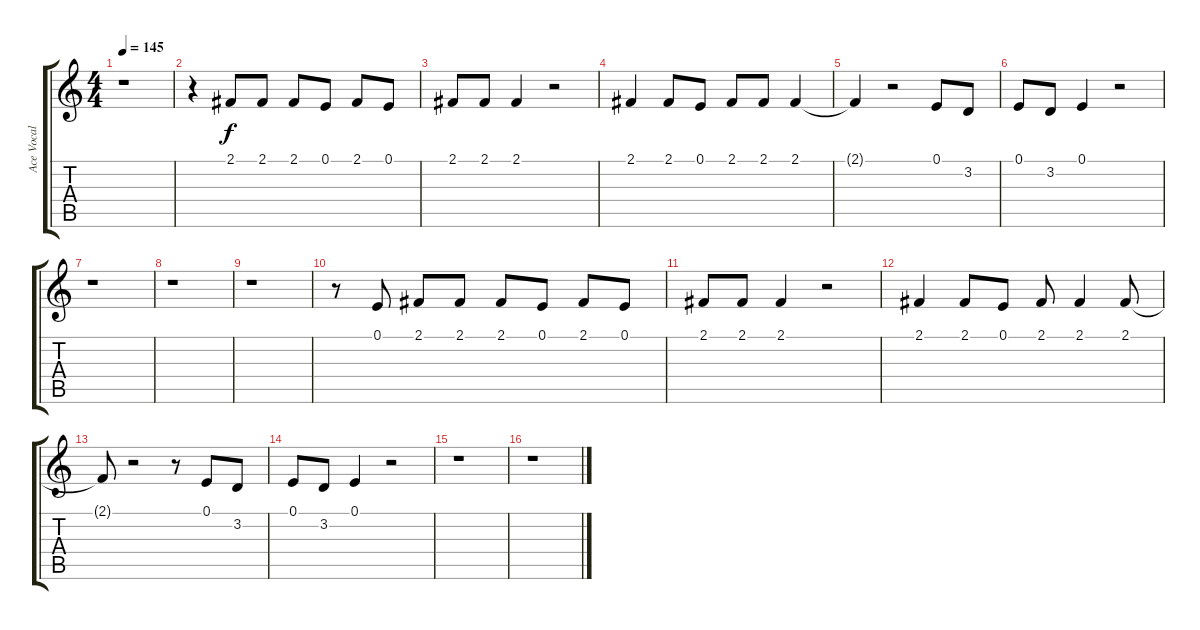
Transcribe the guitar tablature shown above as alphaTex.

\track ("Ace Vocal" "Ace Vocal") {instrument lead2sawtooth}
\staff {score tabs}
\tuning (E4 B3 G3 D3 A2 E2) {hide}
\ts (4 4)
\tempo 145
\clef g2
\ks c
r.1{dy f} |
r.4 2.1.8 2.1.8 2.1.8 0.1.8 2.1.8 0.1.8 |
2.1.8 2.1.8 2.1.4 r.2 |
2.1.4 2.1.8 0.1.8 2.1.8 2.1.8 2.1.4 |
2.1{t}.4 r.2 0.1.8 3.2.8 |
0.1.8 3.2.8 0.1.4 r.2 |
r.1 |
r.1 |
r.1 |
r.8 0.1.8 2.1.8 2.1.8 2.1.8 0.1.8 2.1.8 0.1.8 |
2.1.8 2.1.8 2.1.4 r.2 |
2.1.4 2.1.8 0.1.8 2.1.8 2.1.4 2.1.8 |
2.1{t}.8 r.2 r.8 0.1.8 3.2.8 |
0.1.8 3.2.8 0.1.4 r.2 |
r.1 |
r.1
